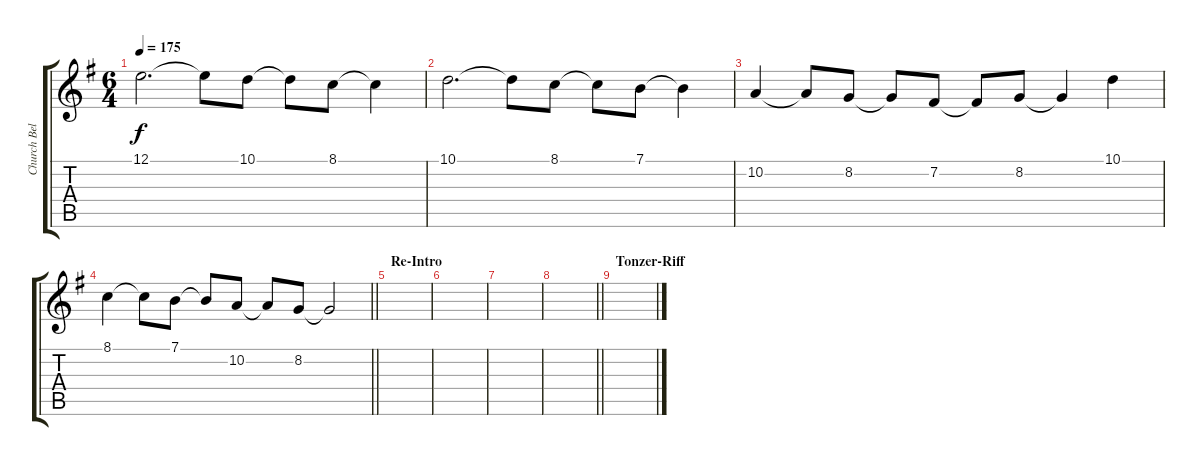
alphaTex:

\track ("Church Bells" "Church Bel") {instrument celesta}
\staff {score tabs}
\tuning (E4 B3 G3 D3 A2 E2) {hide}
\ts (6 4)
\tempo 175
\clef g2
\ks eminor
12.1.2{d dy f} 12.1{t}.8 10.1.8{beam split} 10.1{t}.8 8.1.8 8.1{t}.4 |
10.1.2{d} 10.1{t}.8 8.1.8{beam split} 8.1{t}.8 7.1.8 7.1{t}.4 |
10.2.4 10.2{t}.8 8.2.8{beam split} 8.2{t}.8 7.2.8 7.2{t}.8 8.2.8 8.2{t}.4 10.1.4 |
\barLineRight lightlight
8.1.4 8.1{t}.8 7.1.8{beam split} 7.1{t}.8 10.2.8 10.2{t}.8 8.2.8 8.2{t}.2 |
\section ("" "Re-Intro")
|
|
|
\barLineRight lightlight
|
\section ("" "Tonzer-Riff")
